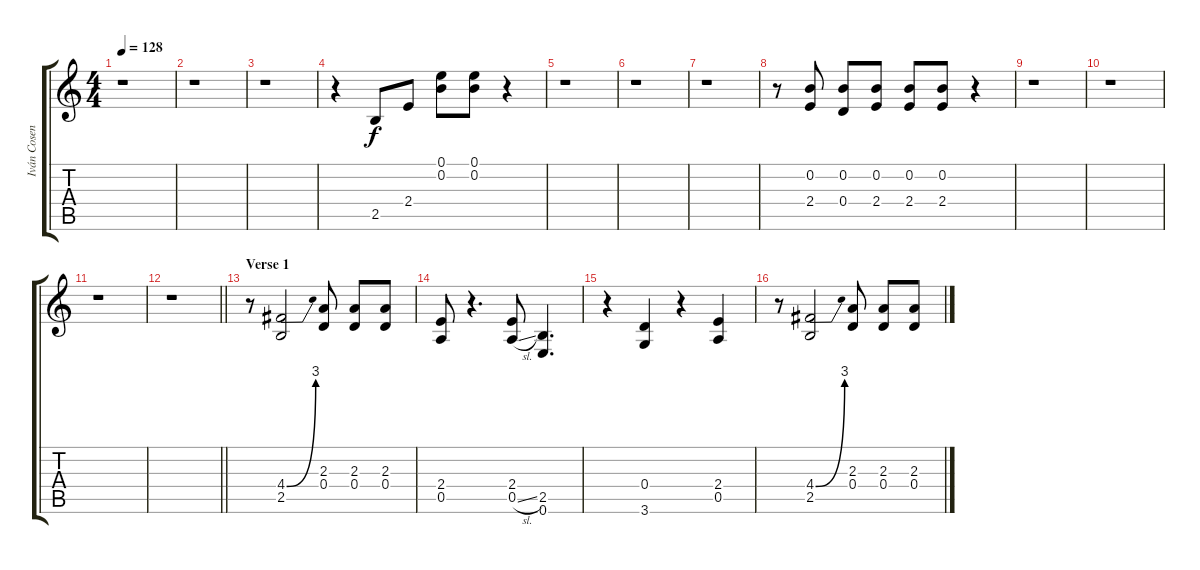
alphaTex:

\track ("Iván Cosentino" "Iván Cosen") {instrument acousticguitarsteel}
\staff {score tabs}
\tuning (E4 B3 G3 D3 A2 E2) {hide}
\ts (4 4)
\tempo 128
\clef g2
\ks c
r.1{dy f} |
r.1 |
r.1 |
r.4 2.5.8 2.4.8 (0.1 0.2).8 (0.1 0.2).8 r.4 |
r.1 |
r.1 |
r.1 |
r.8 (0.2 2.4).8 (0.2 0.4).8 (0.2 2.4).8 (0.2 2.4).8 (0.2 2.4).8 r.4 |
r.1 |
r.1 |
r.1 |
\barLineRight lightlight
r.1 |
\section ("" "Verse 1")
r.8 (4.4{be (bend 0 0 60 12)} 2.5).2 (2.3 0.4).8 (2.3 0.4).8 (2.3 0.4).8 |
(2.4 0.5).8 r.4{d} (2.4 0.5{sl}).8 (2.5 0.6).4{d} |
r.4 (0.4 3.6).4 r.4 (2.4 0.5).4 |
r.8 (4.4{be (bend 0 0 60 12)} 2.5).2 (2.3 0.4).8 (2.3 0.4).8 (2.3 0.4).8
